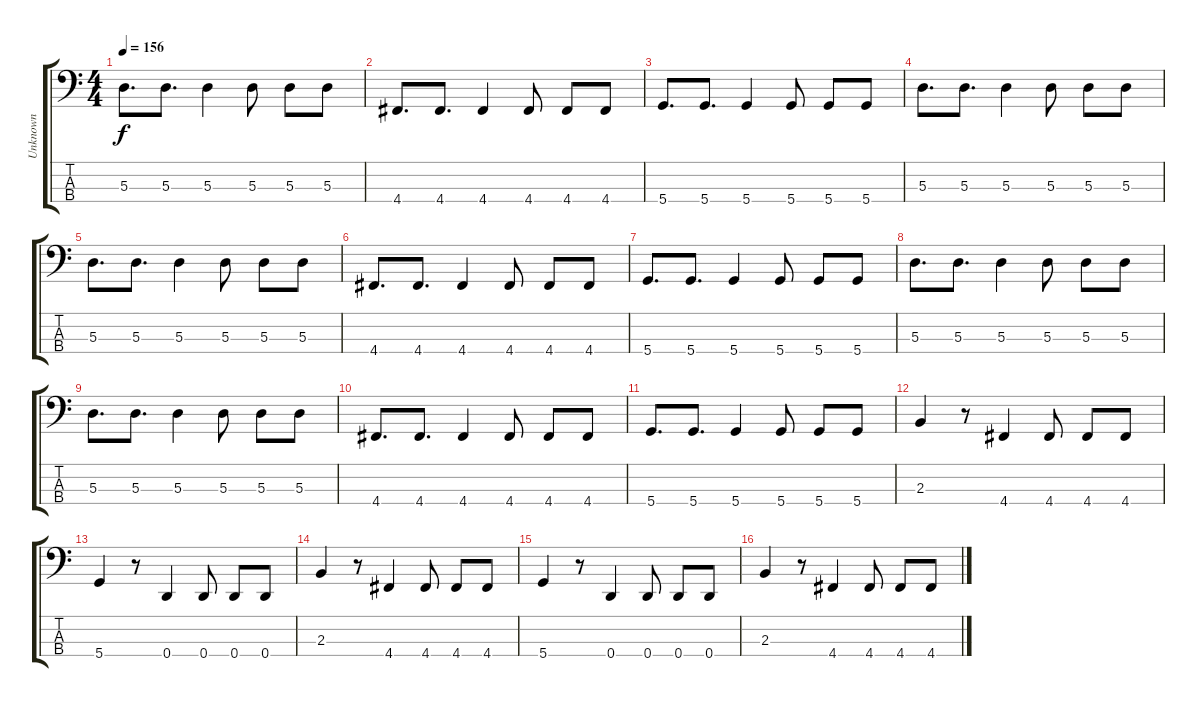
\track ("Unknown" "Unknown") {instrument electricbassfinger}
\staff {score tabs}
\tuning (G2 D2 A1 D1) {hide}
\ts (4 4)
\tempo 156
\clef f4
\ks c
5.3.8{d dy f} 5.3.8{d} 5.3.4 5.3.8 5.3.8 5.3.8 |
4.4.8{d} 4.4.8{d} 4.4.4 4.4.8 4.4.8 4.4.8 |
5.4.8{d} 5.4.8{d} 5.4.4 5.4.8 5.4.8 5.4.8 |
5.3.8{d} 5.3.8{d} 5.3.4 5.3.8 5.3.8 5.3.8 |
5.3.8{d} 5.3.8{d} 5.3.4 5.3.8 5.3.8 5.3.8 |
4.4.8{d} 4.4.8{d} 4.4.4 4.4.8 4.4.8 4.4.8 |
5.4.8{d} 5.4.8{d} 5.4.4 5.4.8 5.4.8 5.4.8 |
5.3.8{d} 5.3.8{d} 5.3.4 5.3.8 5.3.8 5.3.8 |
5.3.8{d} 5.3.8{d} 5.3.4 5.3.8 5.3.8 5.3.8 |
4.4.8{d} 4.4.8{d} 4.4.4 4.4.8 4.4.8 4.4.8 |
5.4.8{d} 5.4.8{d} 5.4.4 5.4.8 5.4.8 5.4.8 |
2.3.4 r.8 4.4.4 4.4.8 4.4.8 4.4.8 |
5.4.4 r.8 0.4.4 0.4.8 0.4.8 0.4.8 |
2.3.4 r.8 4.4.4 4.4.8 4.4.8 4.4.8 |
5.4.4 r.8 0.4.4 0.4.8 0.4.8 0.4.8 |
2.3.4 r.8 4.4.4 4.4.8 4.4.8 4.4.8
